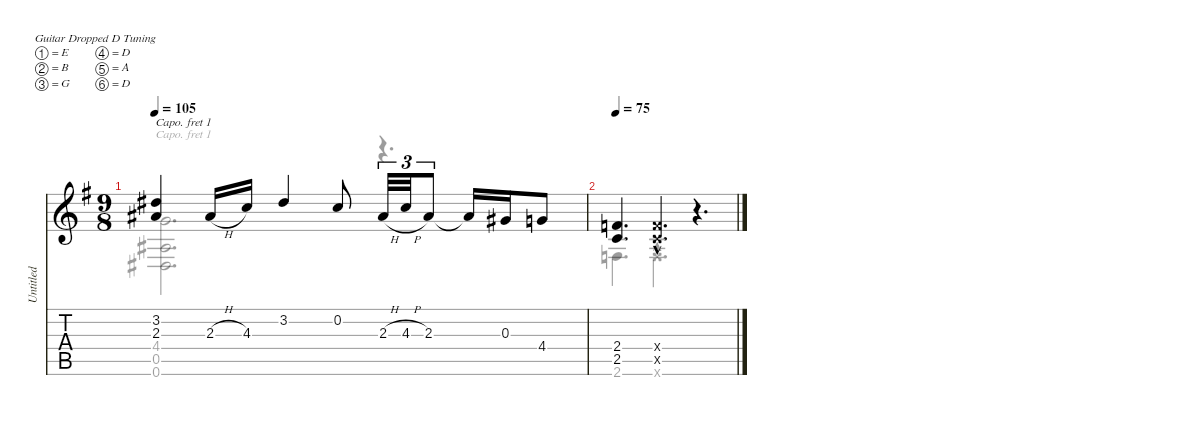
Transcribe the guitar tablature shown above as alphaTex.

\defaultSystemsLayout 4
\hideDynamics
\bracketExtendMode nobrackets
\otherSystemsTrackNameOrientation horizontal
\track ("Untitled" "Untitled") {instrument acousticguitarnylon}
\staff {score tabs}
\capo 1
\tuning (E4 B3 G3 D3 A2 D2)
\voice
\ts (9 8)
\tempo 105
\clef g2
\ks eminor
(3.2{acc #} 2.3{acc #}).4{dy mf beam Up} 2.3{h acc #}.16{beam Up} 4.3{acc forcenatural}.16{beam Up} 3.2{acc #}.4{beam Up} 0.2{acc forcenatural}.8{beam Up} 2.3{h acc #}.32{tu (3 2) beam Up} 4.3{h acc forcenatural}.32{tu (3 2) beam Up} 2.3{acc #}.8{tu (3 2) beam Up} 2.3{t acc #}.16{beam Up} 0.3{acc #}.16{beam Up} 4.4{acc forcenatural}.8{beam Up} |
\tempo 75
(2.4{acc forcenatural} 2.5{acc forcenatural}).4{d beam Up} (2.4{hac x acc forcenatural} 2.5{hac x acc forcenatural}).4{d beam Up} r.4{d beam Up}
\voice
\clef g2
\ottava regular
\simile none
\ks eminor
(4.4{acc forcenatural} 0.5{acc #} 0.6{acc #}).2{d dy mf beam Down} r.4{d beam Down} |
2.6{acc forcenatural}.4{d beam Down} 2.6{hac x acc forcenatural}.4{d beam Down} r.4{d beam Down}
